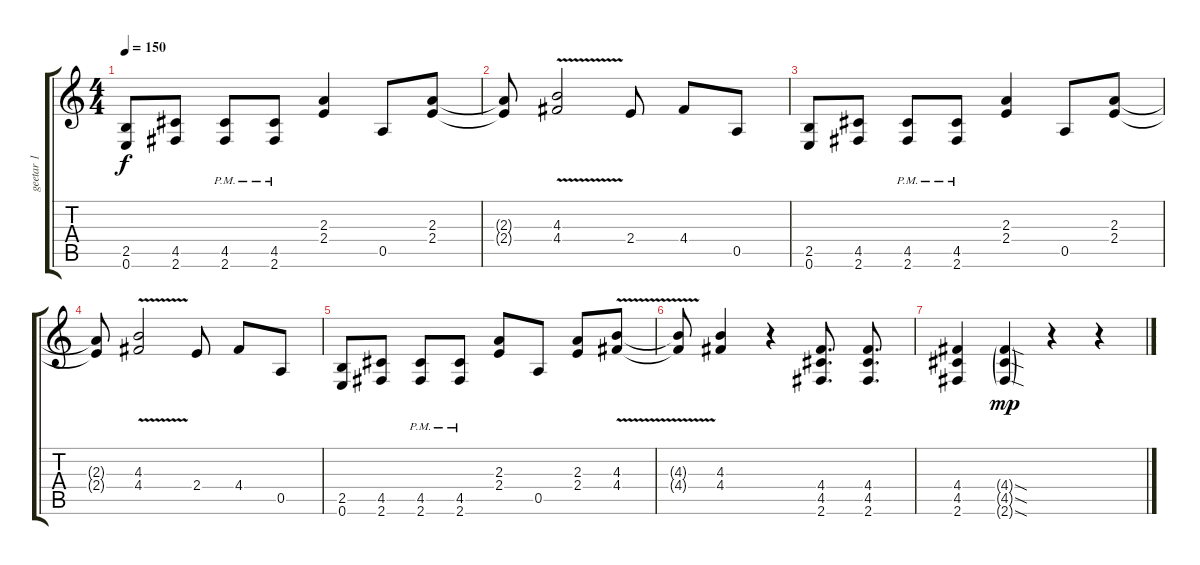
\track ("geetar 1" "geetar 1") {instrument distortionguitar}
\staff {score tabs}
\tuning (E4 B3 G3 D3 A2 E2) {hide}
\ts (4 4)
\tempo 150
\clef g2
\ks c
(2.5 0.6).8{dy f} (4.5 2.6).8 (4.5{pm} 2.6{pm}).8 (4.5{pm} 2.6{pm}).8 (2.3 2.4).4 0.5.8 (2.3 2.4).8 |
(2.3{t} 2.4{t}).8 (4.3{v} 4.4{v}).2 2.4.8 4.4.8 0.5.8 |
(2.5 0.6).8 (4.5 2.6).8 (4.5{pm} 2.6{pm}).8 (4.5{pm} 2.6{pm}).8 (2.3 2.4).4 0.5.8 (2.3 2.4).8 |
(2.3{t} 2.4{t}).8 (4.3{v} 4.4{v}).2 2.4.8 4.4.8 0.5.8 |
(2.5 0.6).8 (4.5 2.6).8 (4.5{pm} 2.6{pm}).8 (4.5{pm} 2.6{pm}).8 (2.3 2.4).8 0.5.8 (2.3 2.4).8 (4.3{v} 4.4{v}).8 |
(4.3{t} 4.4{t}).8 (4.3 4.4).4 r.4 (4.4 4.5 2.6).8{d} (4.4 4.5 2.6).8{d} |
(4.4 4.5 2.6).4 (4.4{sod g} 4.5{sod g} 2.6{sod g}).4{dy mp} r.4 r.4
